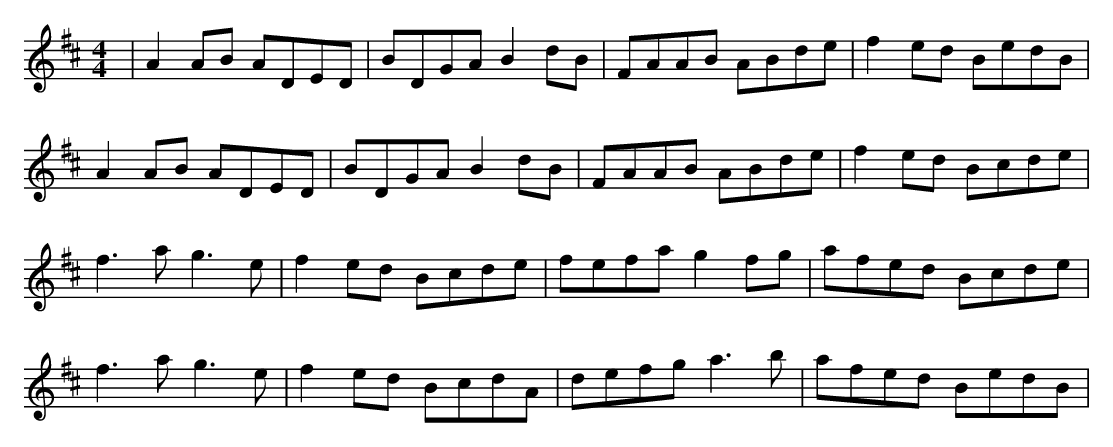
X:1
M:4/4
K:D
|A2AB ADED|BDGA B2dB|FAAB ABde|f2ed BedB|
A2AB ADED|BDGA B2dB|FAAB ABde|f2ed Bcde|
f3a g3e|f2ed Bcde|fefa g2fg|afed Bcde|
f3a g3e|f2ed BcdA|defg a3b|afed BedB|
